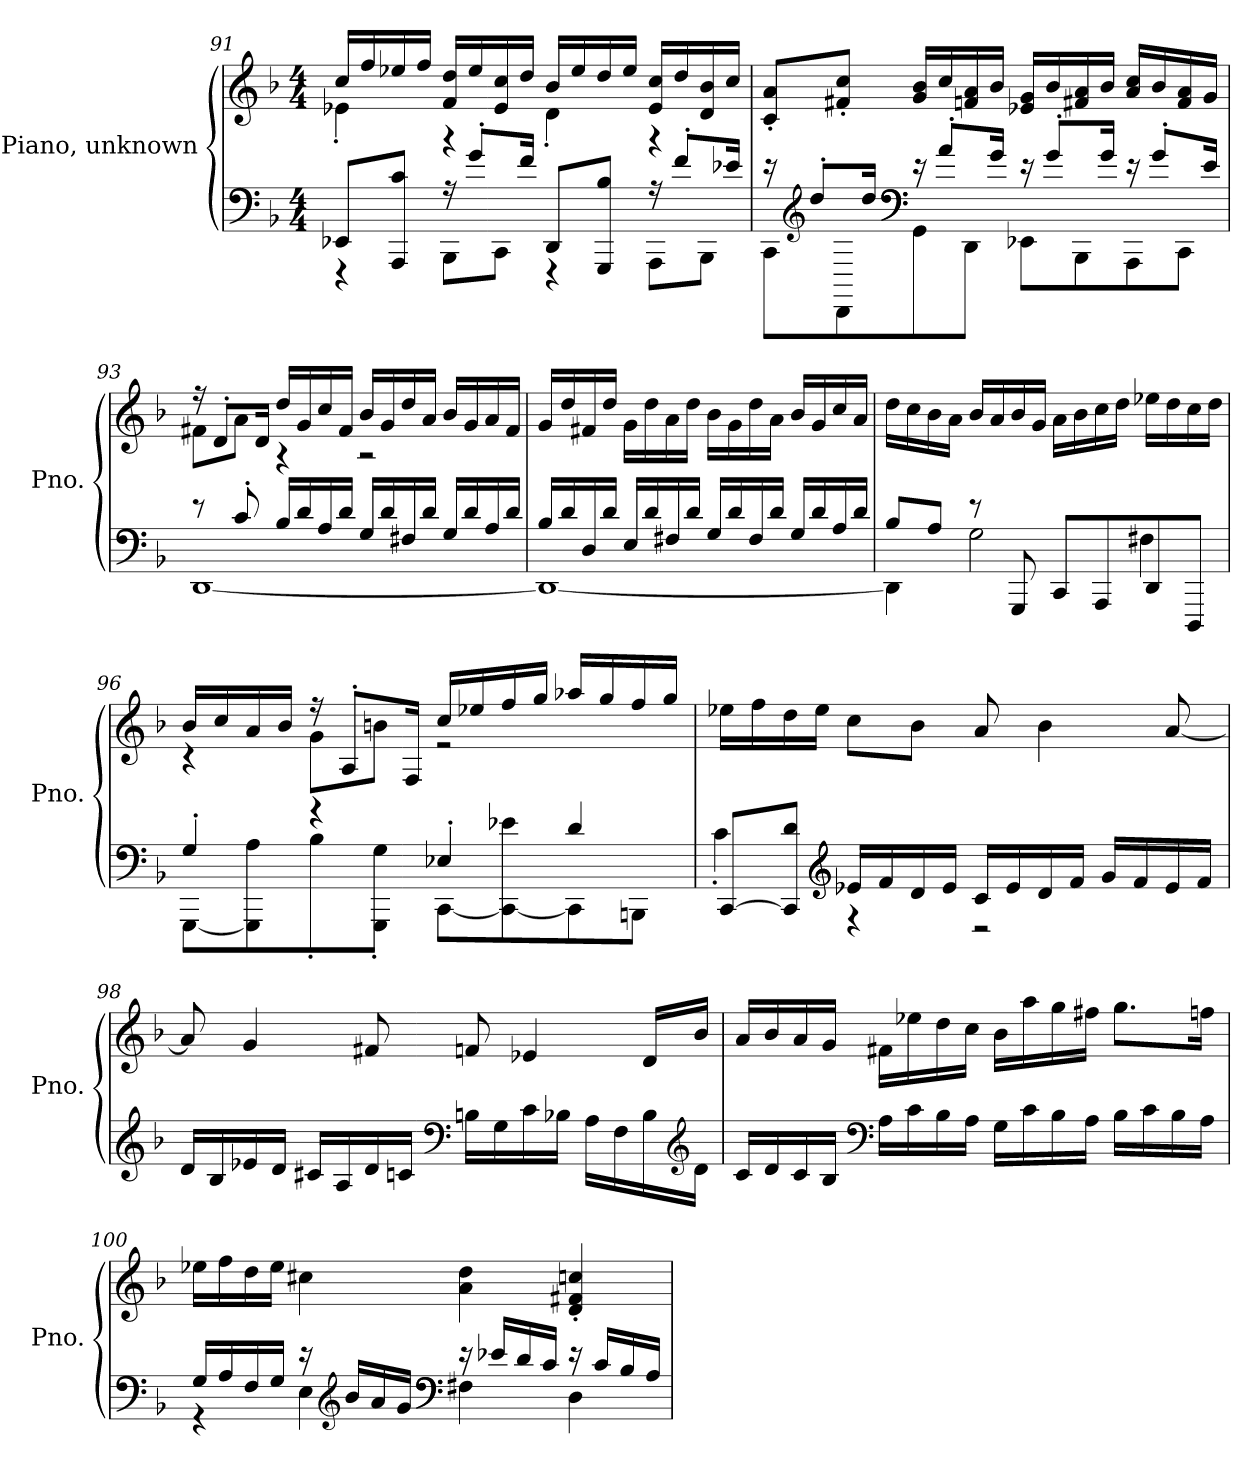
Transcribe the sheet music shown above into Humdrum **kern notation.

**kern	**kern
*part1	*part1
*staff2	*staff1
*I"Piano, unknown	*
*I'Pno.	*
!!LO:PB:g=z
*clefF4	*clefG2
*k[b-]	*k[b-]
*M4/4	*M4/4
=91	=91
*^	*^
8EE-X/L	4r	16cc/LL	4e-X'\
.	.	16ff/	.
8AAA/ 8c/J	.	16ee-X/	.
.	.	16ff/JJ	.
16r	8BBB-\L	16f/ 16dd/LL	4r
8g'/L	.	16ee-/	.
.	8CC\J	16e-/ 16cc/	.
16f/Jk	.	16dd/JJ	.
8DD/L	4r	16b-/LL	4d'\
.	.	16ee-/	.
8GGG/ 8B-/J	.	16dd/	.
.	.	16ee-/JJ	.
16r	8AAA\L	16e-/ 16cc/LL	4r
8f'/L	.	16dd/	.
.	8BBB-\J	16d/ 16b-/	.
16e-X/Jk	.	16cc/JJ	.
*	*	*v	*v
=92	=92	=92
16r	8CC\L	8c/' 8a/'L
*clefG2	*	*
8dd'/L	.	.
.	8DD\	8f#X/' 8cc/'J
16dd/Jk	.	.
*clefF4	*	*
16r	8GG\	16g/ 16b-/LL
8a'/L	.	16cc/
.	8DD\J	16fn/ 16a/
16g/Jk	.	16b-/JJ
16r	8EE-X\L	16e-X/ 16g/LL
8g'/L	.	16b-/
.	8BBB-\	16f#X/ 16a/
16g/Jk	.	16b-/JJ
16r	8AAA\	16a/ 16cc/LL
8g'/L	.	16b-/
.	8CC\J	16f#/ 16a/
16e/Jk	.	16g/JJ
!!LO:LB:g=z
=93	=93	=93
*	*	*^
8r	[1DD	16r	8f#X\L
.	.	8d'/L	.
8c'/	.	.	8a\J
.	.	16d/Jk	.
16B-/LL	.	16dd/LL	4r
16d/	.	16g/	.
16A/	.	16cc/	.
16d/JJ	.	16f#/JJ	.
16G/LL	.	16b-/LL	2r
16d/	.	16g/	.
16F#X/	.	16dd/	.
16d/JJ	.	16a/JJ	.
16G/LL	.	16b-/LL	.
16d/	.	16g/	.
16A/	.	16a/	.
16d/JJ	.	16f#/JJ	.
*	*	*v	*v
=94	=94	=94
16B-/LL	1DD_	16g/LL
16d/	.	16dd/
16D/	.	16f#X/
16d/JJ	.	16dd/JJ
16E/LL	.	16g\LL
16d/	.	16dd\
16F#X/	.	16a\
16d/JJ	.	16dd\JJ
16G/LL	.	16b-\LL
16d/	.	16g\
16F#/	.	16dd\
16d/JJ	.	16a\JJ
16G/LL	.	16b-/LL
16d/	.	16g/
16A/	.	16cc/
16d/JJ	.	16a/JJ
!!LO:LB:g=z
=95	=95	=95
8B-/L	4DD\]	16dd\LL
.	.	16cc\
8A/J	.	16b-\
.	.	16a\JJ
8r	2G\	16b-/LL
.	.	16a/
8GGG/	.	16b-/
.	.	16g/JJ
8CC/L	.	16a\LL
.	.	16b-\
8AAA/	.	16cc\
.	.	16dd\JJ
8DD/	4F#X\	16ee-X\LL
.	.	16dd\
8DDD/J	.	16cc\
.	.	16dd\JJ
=96	=96	=96
*	*	*^
4G'/	[8GGG\L	16b-/LL	4r
.	.	16cc/	.
.	8GGG\] 8A\	16a/	.
.	.	16b-/JJ	.
4r	8B-'\	16r	8g\L
.	.	8A'/L	.
.	8GGG\' 8G\'J	.	8bn\J
.	.	16F/Jk	.
4E-X'/	[8CC\L	16cc/LL	2r
.	.	16ee-X/	.
.	8CC\_ 8e-X\	16ff/	.
.	.	16gg/JJ	.
4d/	8CC\]	16aa-X/LL	.
.	.	16gg/	.
.	8BBBn\J	16ff/	.
.	.	16gg/JJ	.
*	*	*v	*v
!!LO:LB:g=z
=97	=97	=97
[8CC/L	4c'\	16ee-X\LL
.	.	16ff\
8CC/] 8d/J	.	16dd\
.	.	16ee-\JJ
*clefG2	*	*
16e-X/LL	4r	8cc\L
16f/	.	.
16d/	.	8b-\J
16e-/JJ	.	.
16c/LL	2r	8a/
16e-/	.	.
16d/	.	4b-\
16f/JJ	.	.
16g/LL	.	.
16f/	.	.
16e-/	.	[8a/
16f/JJ	.	.
*v	*v	*
=98	=98
16d/LL	8a/]
16B-/	.
16e-X/	4g/
16d/JJ	.
16c#X/LL	.
16A/	.
16d/	8f#X/
16cn/JJ	.
*clefF4	*
16Bn\LL	8fn/
16G\	.
16c\	4e-X/
16B-X\JJ	.
16A\LL	.
16F\	.
16B-\	16d/LL
*clefG2	*
16d\JJ	16b-/JJ
!!LO:LB:g=z
=99	=99
16c/LL	16a/LL
16d/	16b-/
16c/	16a/
16B-/JJ	16g/JJ
*clefF4	*
16A\LL	16f#X\LL
16c\	16ee-X\
16B-\	16dd\
16A\JJ	16cc\JJ
16G\LL	16b-\LL
16c\	16aa\
16B-\	16gg\
16A\JJ	16ff#X\JJ
16B-\LL	8.gg\L
16c\	.
16B-\	.
16A\JJ	16ffn\Jk
=100	=100
*^	*
16G/LL	4r	16ee-X\LL
16A/	.	16ff\
16F/	.	16dd\
16G/JJ	.	16ee-\JJ
16r	4E\	4cc#X\
*clefG2	*	*
16b-/LL	.	.
16a/	.	.
16g/JJ	.	.
*clefF4	*	*
16r	4F#X\	4a\ 4dd\
16e-X/LL	.	.
16d/	.	.
16c/JJ	.	.
16r	4D\	4d/' 4f#X/' 4ccn/'
16c/LL	.	.
16B-/	.	.
16A/JJ	.	.
*v	*v	*
=	=
*-	*-
